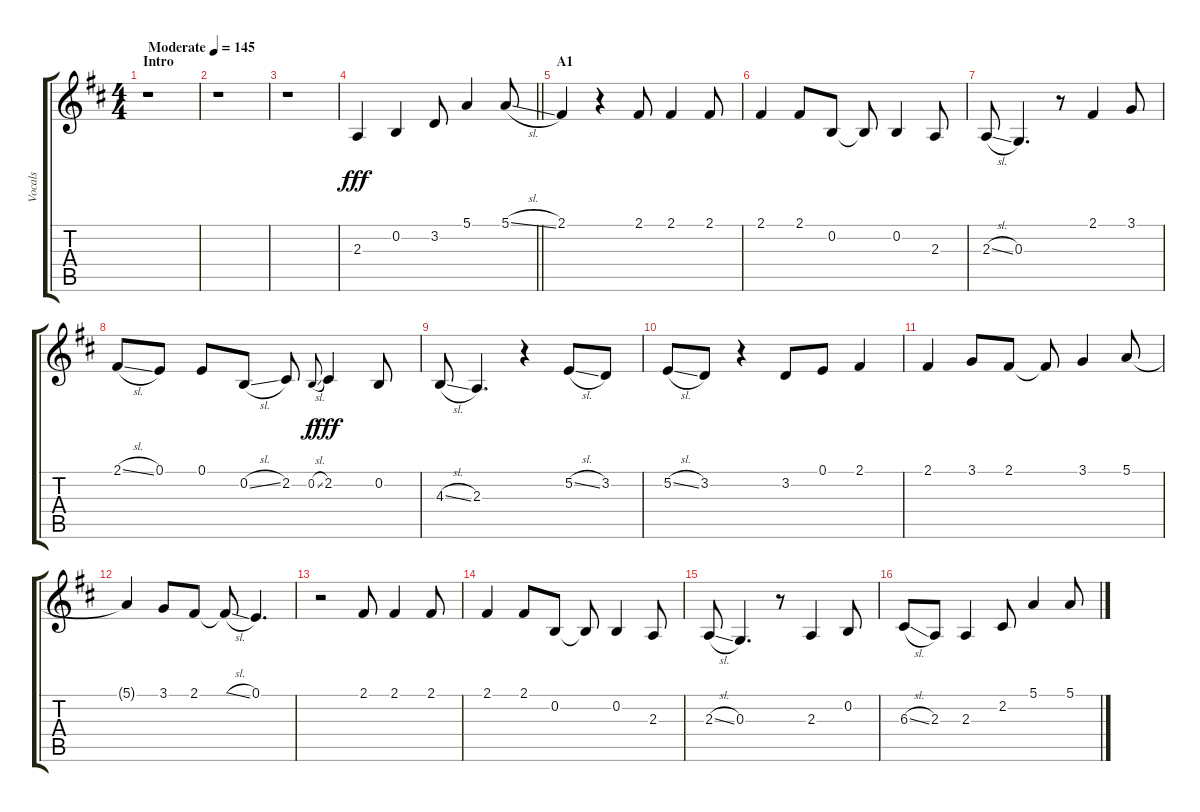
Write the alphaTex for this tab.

\track ("Vocals" "Vocals") {instrument voiceoohs}
\staff {score tabs}
\tuning (E4 B3 G3 D3 A2 E2) {hide}
\ts (4 4)
\section ("" "Intro")
\tempo (145 "Moderate")
\clef g2
\ks d
r.1{dy fff instrument voiceoohs} |
r.1 |
r.1 |
\barLineRight lightlight
2.3.4 0.2.4 3.2.8 5.1.4 5.1{sl}.8 |
\section ("" "A1")
2.1.4 r.4 2.1.8 2.1.4 2.1.8 |
2.1.4 2.1.8 0.2.8 0.2{t}.8 0.2.4 2.3.8 |
2.3{sl}.8 0.3.4{d} r.8 2.1.4 3.1.8 |
2.1{sl}.8 0.1.8 0.1.8 0.2{sl}.8 2.2.8 0.2{sl}.8{gr onbeat dy f} 2.2.4{dy fff} 0.2.8 |
4.3{sl}.8 2.3.4{d} r.4 5.2{sl}.8 3.2.8 |
5.2{sl}.8 3.2.8 r.4 3.2.8 0.1.8 2.1.4 |
2.1.4 3.1.8 2.1.8 2.1{t}.8 3.1.4 5.1.8 |
5.1{t}.4 3.1.8 2.1.8 2.1{sl t}.8 0.1.4{d} |
r.2 2.1.8 2.1.4 2.1.8 |
2.1.4 2.1.8 0.2.8 0.2{t}.8 0.2.4 2.3.8 |
2.3{sl}.8 0.3.4{d} r.8 2.3.4 0.2.8 |
6.3{sl}.8 2.3.8 2.3.4 2.2.8 5.1.4 5.1{sl}.8
